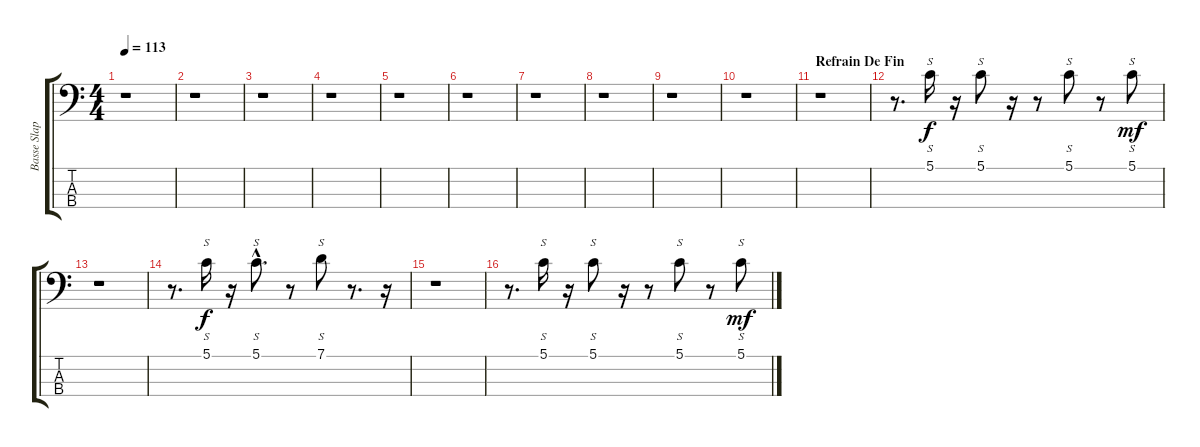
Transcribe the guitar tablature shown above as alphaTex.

\track ("Basse Slap" "Basse Slap") {instrument slapbass1}
\staff {score tabs}
\tuning (G2 D2 A1 E1) {hide}
\ts (4 4)
\tempo 113
\clef f4
\ks c
r.1{dy f} |
r.1 |
r.1 |
r.1 |
r.1 |
r.1 |
r.1 |
r.1 |
r.1 |
r.1 |
\section ("" "Refrain De Fin")
r.1 |
r.8{d} 5.1.16{s} r.16 5.1.8{s} r.16 r.8 5.1.8{s} r.8 5.1.8{s dy mf} |
r.1 |
r.8{d} 5.1.16{s dy f} r.16 5.1{hac}.8{s d} r.8 7.1.8{s} r.8{d} r.16 |
r.1 |
r.8{d} 5.1.16{s} r.16 5.1.8{s} r.16 r.8 5.1.8{s} r.8 5.1.8{s dy mf}
